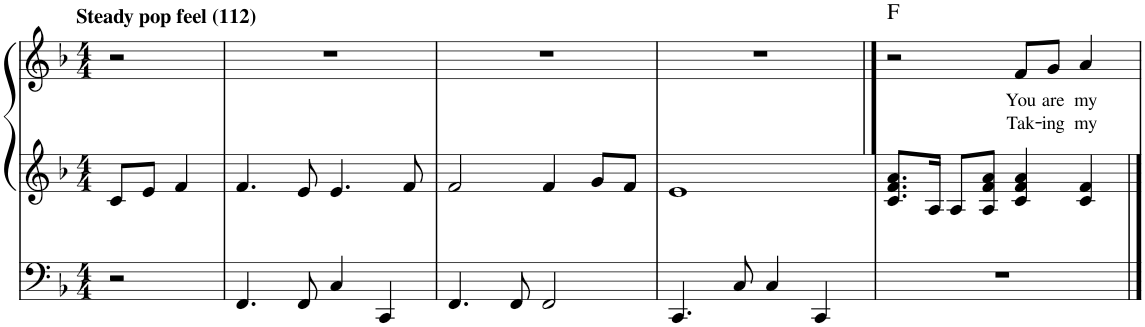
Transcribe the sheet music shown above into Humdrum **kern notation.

**kern	**kern	**kern	**text	**text	**harte
*part1	*part1	*part1	*part1	*part1	*part1
*staff3	*staff2	*staff1	*staff1	*staff1	*
*I"Piano	*	*	*	*	*
*I'Pno.	*	*	*	*	*
*clefF4	*clefG2	*clefG2	*	*	*
*k[b-]	*k[b-]	*k[b-]	*	*	*
*M4/4	*M4/4	*M4/4	*	*	*
=	=	=	=	=	=
!	!	!LO:TX:a:B:t=Steady pop feel (112)	!	!	!
2r	8c/L	2r	.	.	.
.	8e/J	.	.	.	.
.	4f/	.	.	.	.
=1	=1	=1	=1	=1	=1
4.FF/	4.f/	1r	.	.	.
8FF/	8e/	.	.	.	.
4C/	4.e/	.	.	.	.
4CC/	.	.	.	.	.
.	8f/	.	.	.	.
=2	=2	=2	=2	=2	=2
4.FF/	2f/	1r	.	.	.
8FF/	.	.	.	.	.
2FF/	4f/	.	.	.	.
.	8g/L	.	.	.	.
.	8f/J	.	.	.	.
=3	=3	=3	=3	=3	=3
4.CC/	1e	1r	.	.	.
8C/	.	.	.	.	.
4C/	.	.	.	.	.
4CC/	.	.	.	.	.
==4	==4	==4	==4	==4	==4
1r	8.c/ 8.f/ 8.a/L	2r	.	.	F:maj
.	16A/Jk	.	.	.	.
.	8A/L	.	.	.	.
.	8A/ 8f/ 8a/J	.	.	.	.
!	!	!	!LO:LY:b	!LO:LY:b	!
.	4c/ 4f/ 4a/	8f/L	You	Tak-	.
!	!	!	!LO:LY:b	!LO:LY:b	!
.	.	8g/J	are	-ing	.
!	!	!	!LO:LY:b	!LO:LY:b	!
.	4c/ 4f/	4a/	my	my	.
=	=	=	=	=	=
*-	*-	*-	*-	*-	*-
